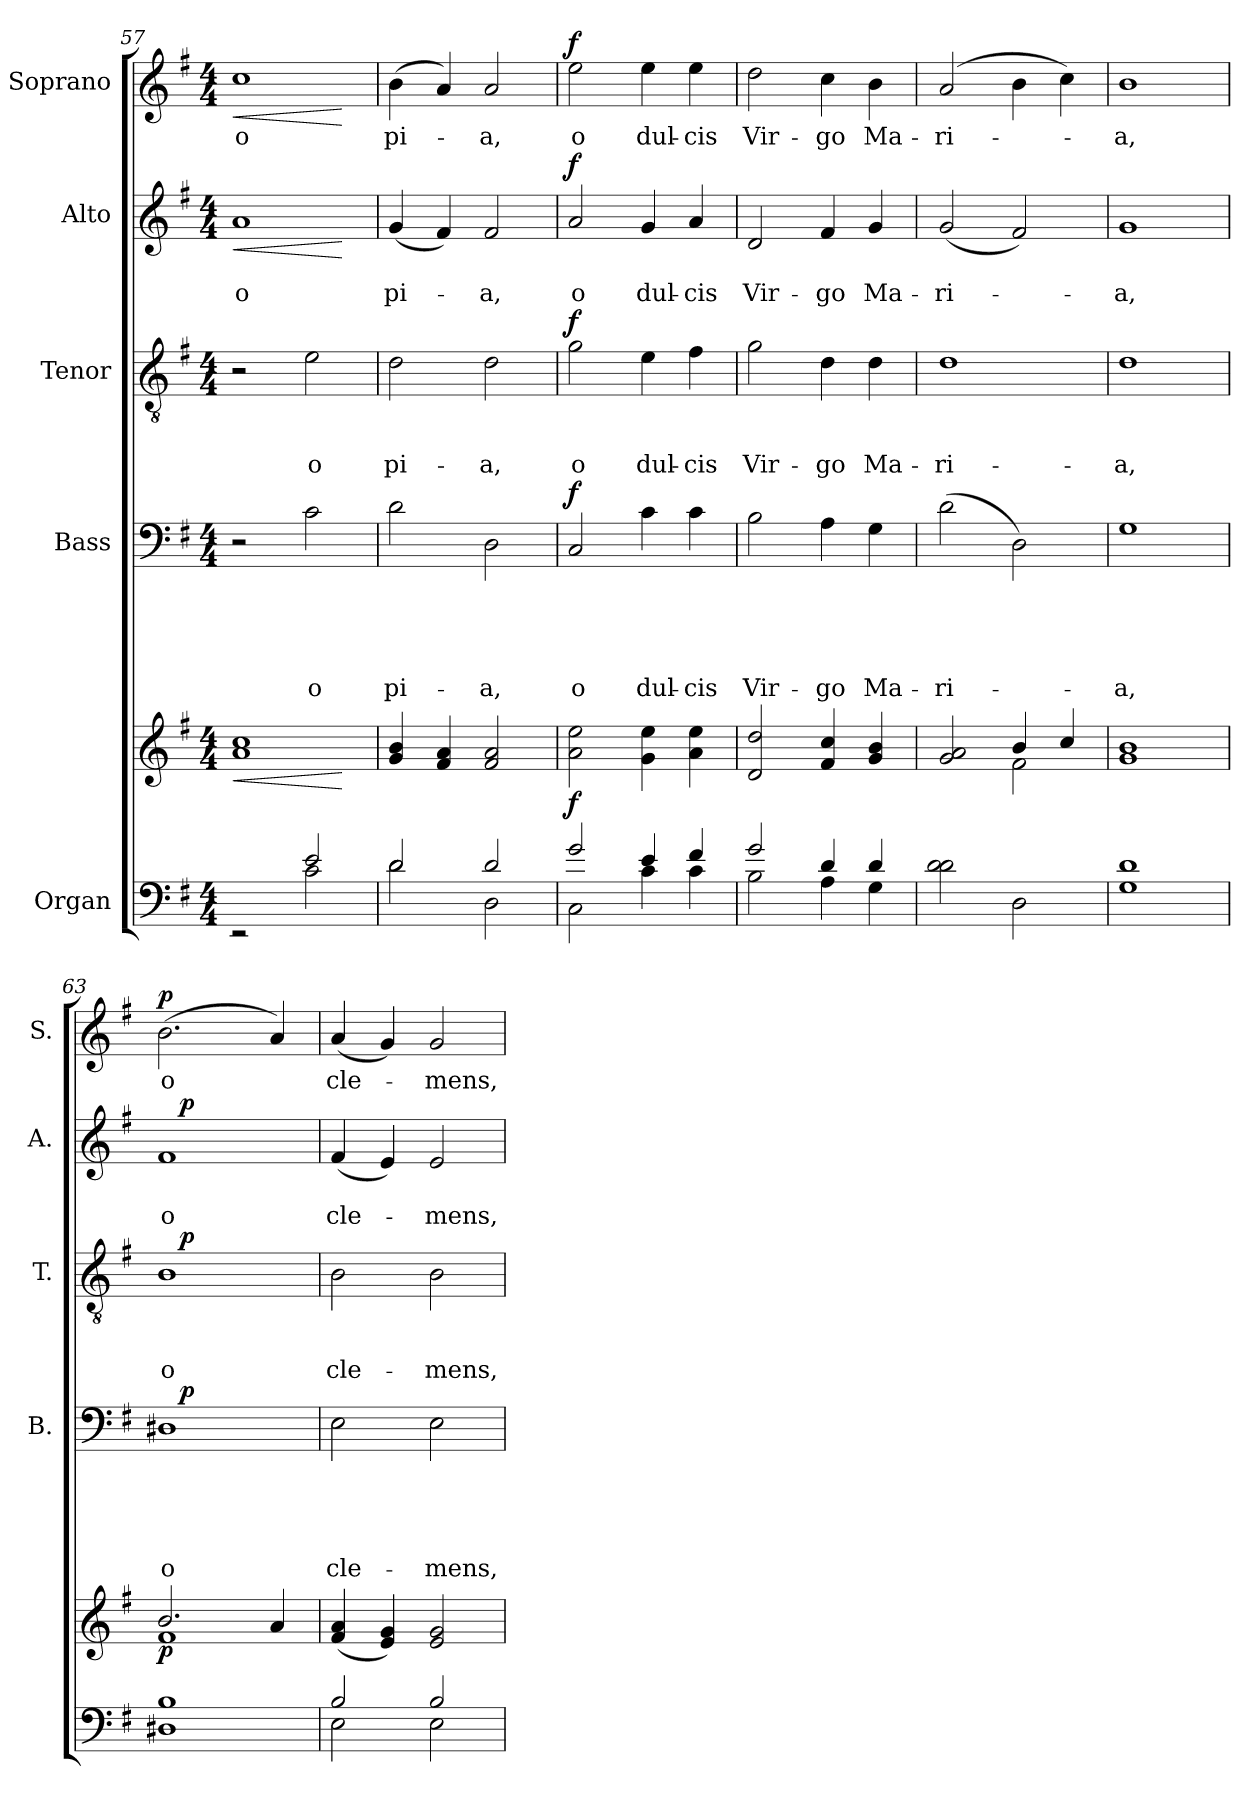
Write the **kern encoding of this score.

**kern	**kern	**dynam	**kern	**text	**text	**text	**text	**text	**dynam	**kern	**text	**text	**text	**dynam	**kern	**text	**text	**dynam	**kern	**text	**dynam
*part5	*part5	*part5	*part4	*part4	*part4	*part4	*part4	*part4	*part4	*part3	*part3	*part3	*part3	*part3	*part2	*part2	*part2	*part2	*part1	*part1	*part1
*staff6	*staff5	*staff5/6	*staff4	*staff4	*staff4	*staff4	*staff4	*staff4	*staff4	*staff3	*staff3	*staff3	*staff3	*staff3	*staff2	*staff2	*staff2	*staff2	*staff1	*staff1	*staff1
*I"Organ	*	*	*I"Bass	*	*	*	*	*	*	*I"Tenor	*	*	*	*	*I"Alto	*	*	*	*I"Soprano	*	*
*	*	*	*I'B.	*	*	*	*	*	*	*I'T.	*	*	*	*	*I'A.	*	*	*	*I'S.	*	*
!!LO:PB:g=z
*clefF4	*clefG2	*	*clefF4	*	*	*	*	*	*	*clefGv2	*	*	*	*	*clefG2	*	*	*	*clefG2	*	*
*k[f#]	*k[f#]	*	*k[f#]	*	*	*	*	*	*	*k[f#]	*	*	*	*	*k[f#]	*	*	*	*k[f#]	*	*
*G:	*G:	*	*G:	*	*	*	*	*	*	*G:	*	*	*	*	*G:	*	*	*	*G:	*	*
*M4/4	*M4/4	*	*M4/4	*	*	*	*	*	*	*M4/4	*	*	*	*	*M4/4	*	*	*	*M4/4	*	*
=57	=57	=57	=57	=57	=57	=57	=57	=57	=57	=57	=57	=57	=57	=57	=57	=57	=57	=57	=57	=57	=57
*^	*	*	*	*	*	*	*	*	*	*	*	*	*	*	*	*	*	*	*	*	*
!	!	!	!LO:HP:b	!	!	!	!	!	!	!	!	!	!	!	!	!	!	!	!	!	!	!
!	!	!	!LO:HP:n=1:b	!	!	!	!	!	!	!	!	!	!	!	!	!	!	!LO:LY:b:rj	!LO:HP:b	!	!	!
!	!	!	!	!	!	!	!	!	!	!	!	!	!	!	!	!	!	!	!LO:HP:n=1:b	!	!LO:LY:b:rj	!LO:HP:b
!	!	!	!	!	!	!	!	!	!	!	!	!	!	!	!	!	!	!	!	!	!	!LO:HP:n=1:b
2ryy	2rEE	1a 1cc	< >	2r	.	.	.	.	.	.	2r	.	.	.	.	1a	.	o	< >	1cc	o	< >
!	!	!	!	!	!	!	!	!	!LO:LY:b	!	!	!	!	!LO:LY:b	!	!	!	!	!	!	!	!
2e/	2c\	.	.	2c\	.	.	.	.	o	.	2e\	.	.	o	.	.	.	.	.	.	.	.
*v	*v	*	*	*	*	*	*	*	*	*	*	*	*	*	*	*	*	*	*	*	*	*
.	.	] [	.	.	.	.	.	.	.	.	.	.	.	.	.	.	.	[	.	.	[
=58	=58	=58	=58	=58	=58	=58	=58	=58	=58	=58	=58	=58	=58	=58	=58	=58	=58	=58	=58	=58	=58
*^	*	*	*	*	*	*	*	*	*	*	*	*	*	*	*	*	*	*	*	*	*
!	!	!	!	!	!	!	!	!	!LO:LY:b	!	!	!	!	!LO:LY:b	!	!	!	!LO:LY:b	!	!	!LO:LY:b	!
2d/	2d\	4g/ 4b/	.	2d\	.	.	.	.	pi-	.	2d\	.	.	pi-	.	(<4g/	.	pi-	.	(>4b\	pi-	.
.	.	4f#/ 4a/	.	.	.	.	.	.	.	.	.	.	.	.	.	4f#/)	.	.	]	4a/)	.	]
!	!	!	!	!	!	!	!	!	!LO:LY:b	!	!	!	!	!LO:LY:b	!	!	!	!LO:LY:b	!	!	!LO:LY:b	!
2d/	2D\	2f#/ 2a/	.	2D\	.	.	.	.	-a,	.	2d\	.	.	-a,	.	2f#/	.	-a,	.	2a/	-a,	.
=59	=59	=59	=59	=59	=59	=59	=59	=59	=59	=59	=59	=59	=59	=59	=59	=59	=59	=59	=59	=59	=59	=59
!	!	!	!LO:DY:b	!	!	!	!	!	!LO:LY:b	!LO:DY:a	!	!	!	!LO:LY:b	!LO:DY:a	!	!	!LO:LY:b	!LO:DY:a	!	!LO:LY:b	!LO:DY:a
2g/	2C\	2a\ 2ee\	f	2C/	.	.	.	.	o	f	2g\	.	.	o	f	2a/	.	o	f	2ee\	o	f
!	!	!	!	!	!	!	!	!	!LO:LY:b	!	!	!	!	!LO:LY:b	!	!	!	!LO:LY:b	!	!	!LO:LY:b	!
4e/	4c\	4g\ 4ee\	.	4c\	.	.	.	.	dul-	.	4e\	.	.	dul-	.	4g/	.	dul-	.	4ee\	dul-	.
!	!	!	!	!	!	!	!	!	!LO:LY:b	!	!	!	!	!LO:LY:b	!	!	!	!LO:LY:b	!	!	!LO:LY:b	!
4f#/	4c\	4a\ 4ee\	.	4c\	.	.	.	.	-cis	.	4f#\	.	.	-cis	.	4a/	.	-cis	.	4ee\	-cis	.
=60	=60	=60	=60	=60	=60	=60	=60	=60	=60	=60	=60	=60	=60	=60	=60	=60	=60	=60	=60	=60	=60	=60
!	!	!	!	!	!	!	!	!	!LO:LY:b	!	!	!	!	!LO:LY:b	!	!	!	!LO:LY:b	!	!	!LO:LY:b	!
2g/	2B\	2d/ 2dd/	.	2B\	.	.	.	.	Vir-	.	2g\	.	.	Vir-	.	2d/	.	Vir-	.	2dd\	Vir-	.
!	!	!	!	!	!	!	!	!	!LO:LY:b	!	!	!	!	!LO:LY:b	!	!	!	!LO:LY:b	!	!	!LO:LY:b	!
4d/	4A\	4f#/ 4cc/	.	4A\	.	.	.	.	-go	.	4d\	.	.	-go	.	4f#/	.	-go	.	4cc\	-go	.
!	!	!	!	!	!	!	!	!	!LO:LY:b	!	!	!	!	!LO:LY:b	!	!	!	!LO:LY:b	!	!	!LO:LY:b	!
4d/	4G\	4g/ 4b/	.	4G\	.	.	.	.	Ma-	.	4d\	.	.	Ma-	.	4g/	.	Ma-	.	4b\	Ma-	.
=61	=61	=61	=61	=61	=61	=61	=61	=61	=61	=61	=61	=61	=61	=61	=61	=61	=61	=61	=61	=61	=61	=61
*	*	*^	*	*	*	*	*	*	*	*	*	*	*	*	*	*	*	*	*	*	*	*
!	!	!	!	!	!	!	!	!	!	!LO:LY:b	!	!	!	!	!LO:LY:b	!	!	!	!LO:LY:b	!	!	!LO:LY:b	!
*v	*v	*	*	*	*	*	*	*	*	*	*	*	*	*	*	*	*	*	*	*	*	*	*
2d\ 2d\	2g/ 2a/	2ryy	.	(>2d\	.	.	.	.	-ri-	.	1d	.	.	-ri-	.	(<2g/	.	-ri-	.	(2a/	-ri-	.
2D\	4b/	2f#\	.	2D\)	.	.	.	.	.	.	.	.	.	.	.	2f#/)	.	.	.	4b\	.	.
.	4cc/	.	.	.	.	.	.	.	.	.	.	.	.	.	.	.	.	.	.	4cc\)	.	.
*	*v	*v	*	*	*	*	*	*	*	*	*	*	*	*	*	*	*	*	*	*	*	*
=62	=62	=62	=62	=62	=62	=62	=62	=62	=62	=62	=62	=62	=62	=62	=62	=62	=62	=62	=62	=62	=62
!	!	!	!	!	!	!	!	!LO:LY:b	!	!	!	!	!LO:LY:b	!	!	!	!LO:LY:b	!	!	!LO:LY:b	!
1G 1d	1g 1b	.	1G	.	.	.	.	-a,	.	1d	.	.	-a,	.	1g	.	-a,	.	1b	-a,	.
=63	=63	=63	=63	=63	=63	=63	=63	=63	=63	=63	=63	=63	=63	=63	=63	=63	=63	=63	=63	=63	=63
*	*^	*	*	*	*	*	*	*	*	*	*	*	*	*	*	*	*	*	*	*	*
!	!	!	!LO:DY:b	!	!	!	!	!	!LO:LY:b:rj	!	!	!	!	!LO:LY:b:rj	!	!	!	!LO:LY:b:rj	!	!	!LO:LY:b	!LO:DY:a
*	*	*	*	*^	*	*	*	*	*	*	*^	*	*	*	*	*^	*	*	*	*	*	*
1D#X 1B	2.b/	1f#	p	1D#X	16ryy	.	.	.	.	o	.	1B	16ryy	.	.	o	.	1f#	16ryy	.	o	.	(>2.b\	o	p
!	!	!	!	!	!	!	!	!	!	!	!LO:DY:a	!	!	!	!	!	!LO:DY:a	!	!	!	!	!LO:DY:a	!	!	!
.	.	.	.	.	2...ryy	.	.	.	.	.	p	.	2...ryy	.	.	.	p	.	2...ryy	.	.	p	.	.	.
.	4a/	.	.	.	.	.	.	.	.	.	.	.	.	.	.	.	.	.	.	.	.	.	4a/)	.	.
*	*v	*v	*	*	*	*	*	*	*	*	*	*	*	*	*	*	*	*	*	*	*	*	*	*	*
!!LO:LB:g=z
=64	=64	=64	=64	=64	=64	=64	=64	=64	=64	=64	=64	=64	=64	=64	=64	=64	=64	=64	=64	=64	=64	=64	=64	=64
*^	*	*	*	*	*	*	*	*	*	*	*	*	*	*	*	*	*	*	*	*	*	*	*	*
!	!	!	!	!	!	!	!	!	!	!LO:LY:b	!	!	!	!	!	!LO:LY:b	!	!	!	!	!LO:LY:b	!	!	!LO:LY:b	!
*	*	*	*	*v	*v	*	*	*	*	*	*	*	*	*	*	*	*	*v	*v	*	*	*	*	*	*
*	*	*	*	*	*	*	*	*	*	*	*v	*v	*	*	*	*	*	*	*	*	*	*	*
2B/	2E\	(<4f#/ 4a/	.	2E\	.	.	.	.	cle-	.	2B\	.	.	cle-	.	(<4f#/	.	cle-	.	(<4a/	cle-	.
.	.	4e/ 4g/)	.	.	.	.	.	.	.	.	.	.	.	.	.	4e/)	.	.	.	4g/)	.	.
!	!	!	!	!	!	!	!	!	!LO:LY:b	!	!	!	!	!LO:LY:b	!	!	!	!LO:LY:b	!	!	!LO:LY:b	!
2B/	2E\	2e/ 2g/	.	2E\	.	.	.	.	-mens,	.	2B\	.	.	-mens,	.	2e/	.	-mens,	.	2g/	-mens,	.
*v	*v	*	*	*	*	*	*	*	*	*	*	*	*	*	*	*	*	*	*	*	*	*
=	=	=	=	=	=	=	=	=	=	=	=	=	=	=	=	=	=	=	=	=	=
*-	*-	*-	*-	*-	*-	*-	*-	*-	*-	*-	*-	*-	*-	*-	*-	*-	*-	*-	*-	*-	*-
